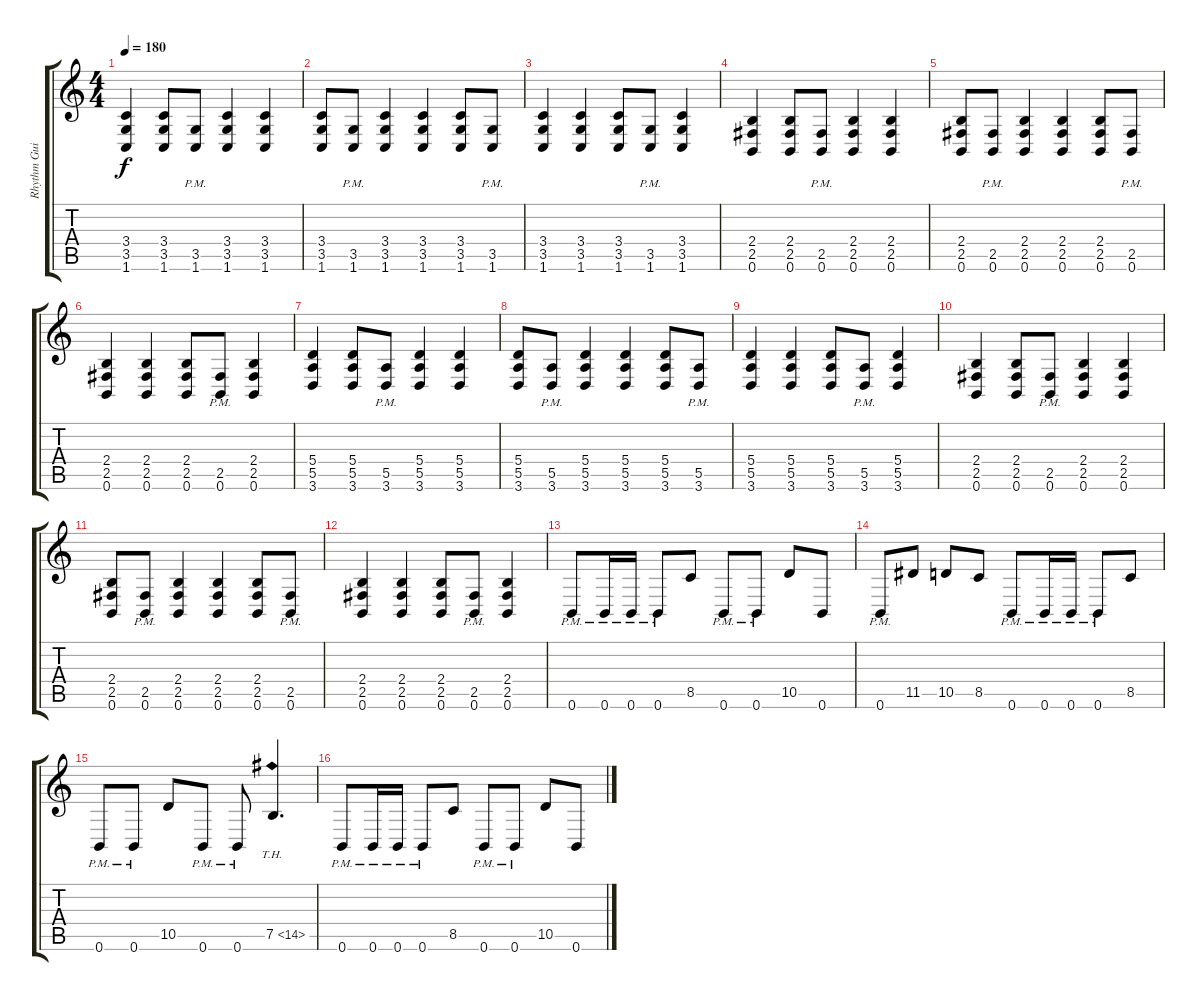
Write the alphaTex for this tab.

\track ("Rhythm Guitar 1" "Rhythm Gui") {instrument distortionguitar}
\staff {score tabs}
\tuning (B3 Gb3 D3 A2 E2 B1) {hide}
\ts (4 4)
\tempo 180
\clef g2
\ks c
(3.4 3.5 1.6).4{dy f} (3.4 3.5 1.6).8 (3.5{pm} 1.6{pm}).8 (3.4 3.5 1.6).4 (3.4 3.5 1.6).4 |
(3.4 3.5 1.6).8 (3.5{pm} 1.6{pm}).8 (3.4 3.5 1.6).4 (3.4 3.5 1.6).4 (3.4 3.5 1.6).8 (3.5{pm} 1.6{pm}).8 |
(3.4 3.5 1.6).4 (3.4 3.5 1.6).4 (3.4 3.5 1.6).8 (3.5{pm} 1.6{pm}).8 (3.4 3.5 1.6).4 |
(2.4 2.5 0.6).4 (2.4 2.5 0.6).8 (2.5{pm} 0.6{pm}).8 (2.4 2.5 0.6).4 (2.4 2.5 0.6).4 |
(2.4 2.5 0.6).8 (2.5{pm} 0.6{pm}).8 (2.4 2.5 0.6).4 (2.4 2.5 0.6).4 (2.4 2.5 0.6).8 (2.5{pm} 0.6{pm}).8 |
(2.4 2.5 0.6).4 (2.4 2.5 0.6).4 (2.4 2.5 0.6).8 (2.5{pm} 0.6{pm}).8 (2.4 2.5 0.6).4 |
(5.4 5.5 3.6).4 (5.4 5.5 3.6).8 (5.5{pm} 3.6{pm}).8 (5.4 5.5 3.6).4 (5.4 5.5 3.6).4 |
(5.4 5.5 3.6).8 (5.5{pm} 3.6{pm}).8 (5.4 5.5 3.6).4 (5.4 5.5 3.6).4 (5.4 5.5 3.6).8 (5.5{pm} 3.6{pm}).8 |
(5.4 5.5 3.6).4 (5.4 5.5 3.6).4 (5.4 5.5 3.6).8 (5.5{pm} 3.6{pm}).8 (5.4 5.5 3.6).4 |
(2.4 2.5 0.6).4 (2.4 2.5 0.6).8 (2.5{pm} 0.6{pm}).8 (2.4 2.5 0.6).4 (2.4 2.5 0.6).4 |
(2.4 2.5 0.6).8 (2.5{pm} 0.6{pm}).8 (2.4 2.5 0.6).4 (2.4 2.5 0.6).4 (2.4 2.5 0.6).8 (2.5{pm} 0.6{pm}).8 |
(2.4 2.5 0.6).4 (2.4 2.5 0.6).4 (2.4 2.5 0.6).8 (2.5{pm} 0.6{pm}).8 (2.4 2.5 0.6).4 |
0.6{pm}.8 0.6{pm}.16 0.6{pm}.16 0.6{pm}.8 8.5.8 0.6{pm}.8 0.6{pm}.8 10.5.8 0.6.8 |
0.6{pm}.8 11.5.8 10.5.8 8.5.8 0.6{pm}.8 0.6{pm}.16 0.6{pm}.16 0.6{pm}.8 8.5.8 |
0.6{pm}.8 0.6{pm}.8 10.5.8 0.6{pm}.8 0.6{pm}.8 7.5{th 7}.4{d} |
0.6{pm}.8 0.6{pm}.16 0.6{pm}.16 0.6{pm}.8 8.5.8 0.6{pm}.8 0.6{pm}.8 10.5.8 0.6.8
